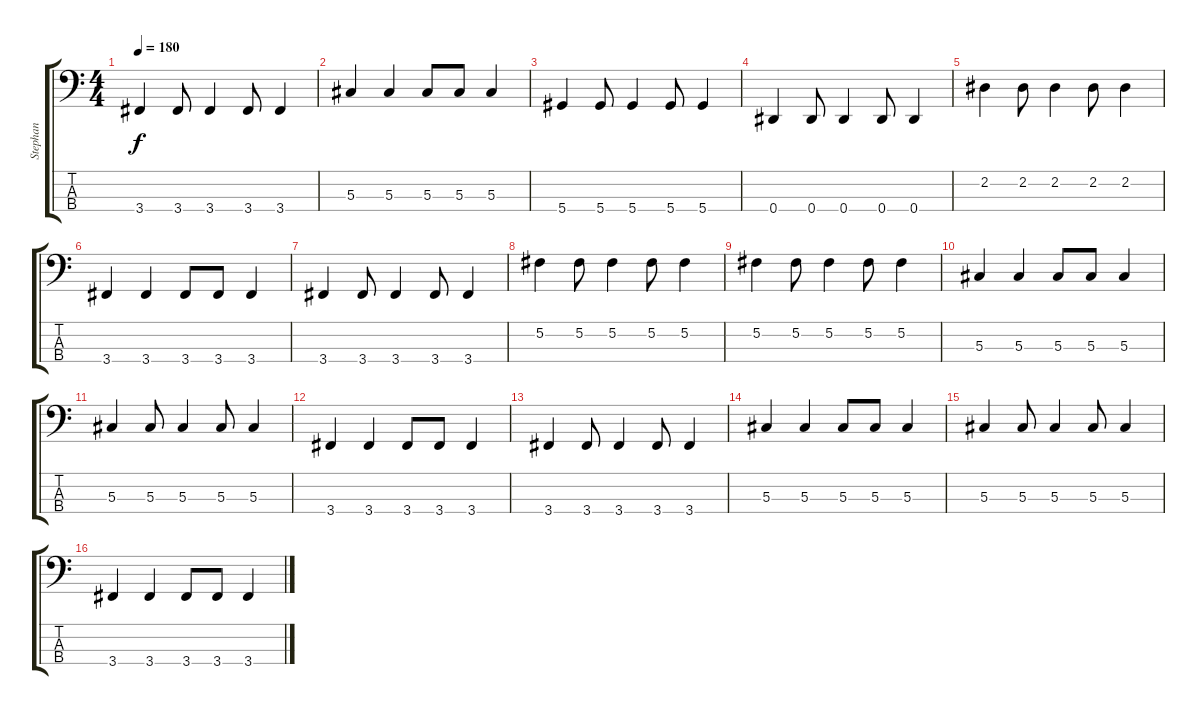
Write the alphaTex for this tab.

\track ("Stephan" "Stephan") {instrument electricbassfinger}
\staff {score tabs}
\tuning (Gb2 Db2 Ab1 Eb1) {hide}
\ts (4 4)
\tempo 180
\clef f4
\ks c
3.4.4{dy f} 3.4.8 3.4.4 3.4.8 3.4.4 |
5.3.4 5.3.4 5.3.8 5.3.8 5.3.4 |
5.4.4 5.4.8 5.4.4 5.4.8 5.4.4 |
0.4.4 0.4.8 0.4.4 0.4.8 0.4.4 |
2.2.4 2.2.8 2.2.4 2.2.8 2.2.4 |
3.4.4 3.4.4 3.4.8 3.4.8 3.4.4 |
3.4.4 3.4.8 3.4.4 3.4.8 3.4.4 |
5.2.4 5.2.8 5.2.4 5.2.8 5.2.4 |
5.2.4 5.2.8 5.2.4 5.2.8 5.2.4 |
5.3.4{volume 13 instrument electricbassfinger} 5.3.4 5.3.8 5.3.8 5.3.4 |
5.3.4 5.3.8 5.3.4 5.3.8 5.3.4 |
3.4.4 3.4.4 3.4.8 3.4.8 3.4.4 |
3.4.4 3.4.8 3.4.4 3.4.8 3.4.4 |
5.3.4 5.3.4 5.3.8 5.3.8 5.3.4 |
5.3.4 5.3.8 5.3.4 5.3.8 5.3.4 |
3.4.4 3.4.4 3.4.8 3.4.8 3.4.4
